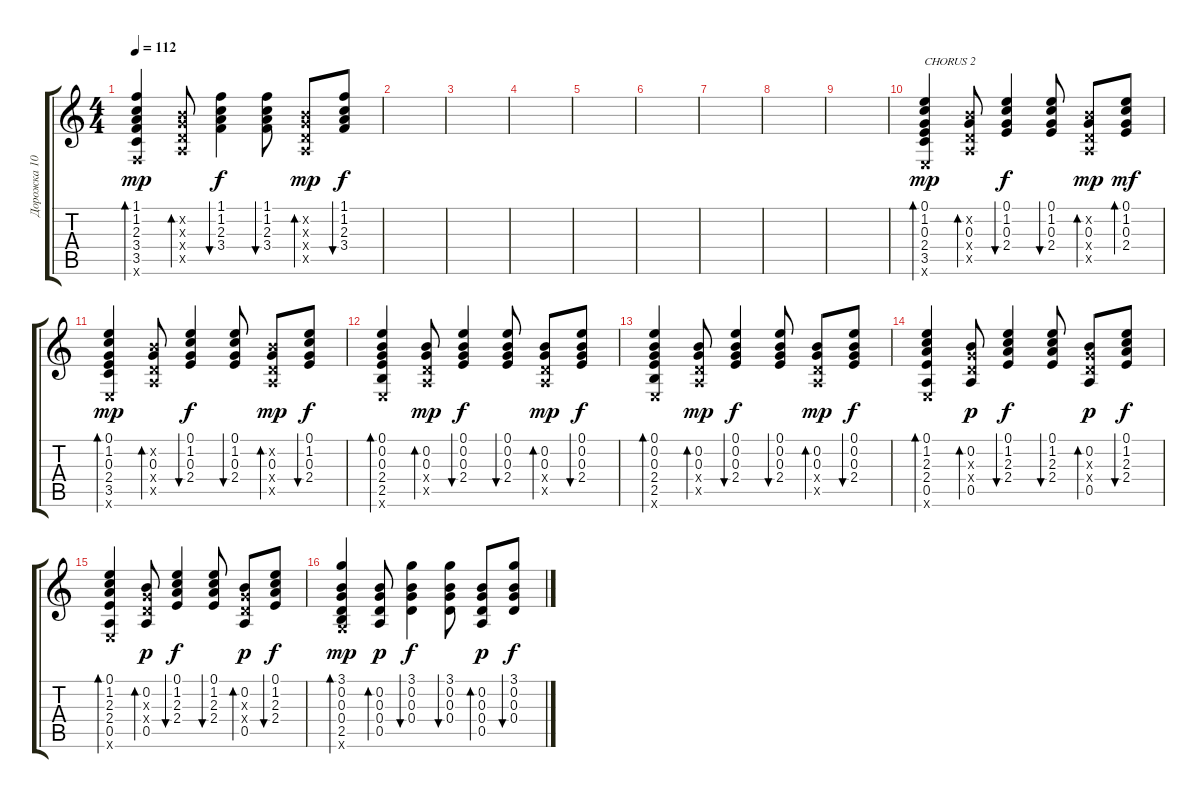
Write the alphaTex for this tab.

\track ("Дорожка 10" "Дорожка 10") {instrument acousticguitarsteel}
\staff {score tabs}
\tuning (E4 B3 G3 D3 A2 E2) {hide}
\ts (4 4)
\tempo 112
\clef g2
\ks c
(1.1 1.2 2.3 3.4 3.5 1.6{x}).4{bd 30 dy mp} (0.2{x} 0.3{x} 0.4{x} 0.5{x}).8{bd 30} (1.1 1.2 2.3 3.4).4{bu 30 dy f} (1.1 1.2 2.3 3.4).8{bu 30} (0.2{x} 0.3{x} 0.4{x} 0.5{x}).8{bd 30 dy mp} (1.1 1.2 2.3 3.4).8{bu 30 dy f} |
|
|
|
|
|
|
|
|
(0.1 1.2 0.3 2.4 3.5 0.6{x}).4{bd 60 txt "CHORUS 2" dy mp} (0.2{x} 0.3 0.4{x} 0.5{x}).8{bd 30} (0.1 1.2 0.3 2.4).4{bu 30 dy f} (0.1 1.2 0.3 2.4).8{bu 30} (0.2{x} 0.3 0.4{x} 0.5{x}).8{bd 30 dy mp} (0.1 1.2 0.3 2.4).8{bd 30 dy mf} |
(0.1 1.2 0.3 2.4 3.5 0.6{x}).4{bd 30 dy mp} (0.2{x} 0.3 0.4{x} 0.5{x}).8{bd 30} (0.1 1.2 0.3 2.4).4{bu 30 dy f} (0.1 1.2 0.3 2.4).8{bu 30} (0.2{x} 0.3 0.4{x} 0.5{x}).8{bd 30 dy mp} (0.1 1.2 0.3 2.4).8{bu 30 dy f} |
(0.1 0.2 0.3 2.4 2.5 0.6{x}).4{bd 30} (0.2 0.3 0.4{x} 0.5{x}).8{bd 30 dy mp} (0.1 0.2 0.3 2.4).4{bu 30 dy f} (0.1 0.2 0.3 2.4).8{bu 30} (0.2 0.3 0.4{x} 0.5{x}).8{bd 30 dy mp} (0.1 0.2 0.3 2.4).8{bu 30 dy f} |
(0.1 0.2 0.3 2.4 2.5 0.6{x}).4{bd 30} (0.2 0.3 0.4{x} 0.5{x}).8{bd 30 dy mp} (0.1 0.2 0.3 2.4).4{bu 30 dy f} (0.1 0.2 0.3 2.4).8{bu 30} (0.2 0.3 0.4{x} 0.5{x}).8{bd 30 dy mp} (0.1 0.2 0.3 2.4).8{bu 30 dy f} |
(0.1 1.2 2.3 2.4 0.5 0.6{x}).4{bd 30} (0.2 0.3{x} 0.4{x} 0.5).8{bd 30 dy p} (0.1 1.2 2.3 2.4).4{bu 30 dy f} (0.1 1.2 2.3 2.4).8{bu 30} (0.2 0.3{x} 0.4{x} 0.5).8{bd 30 dy p} (0.1 1.2 2.3 2.4).8{bu 30 dy f} |
(0.1 1.2 2.3 2.4 0.5 0.6{x}).4{bd 30} (0.2 0.3{x} 0.4{x} 0.5).8{bd 30 dy p} (0.1 1.2 2.3 2.4).4{bu 30 dy f} (0.1 1.2 2.3 2.4).8{bu 30} (0.2 0.3{x} 0.4{x} 0.5).8{bd 30 dy p} (0.1 1.2 2.3 2.4).8{bu 30 dy f} |
(3.1 0.2 0.3 0.4 2.5 3.6{x}).4{bd 30 dy mp} (0.2 0.3 0.4 0.5).8{bd 30 dy p} (3.1 0.2 0.3 0.4).4{bu 30 dy f} (3.1 0.2 0.3 0.4).8{bu 30} (0.2 0.3 0.4 0.5).8{bd 30 dy p} (3.1 0.2 0.3 0.4).8{bu 30 dy f}
